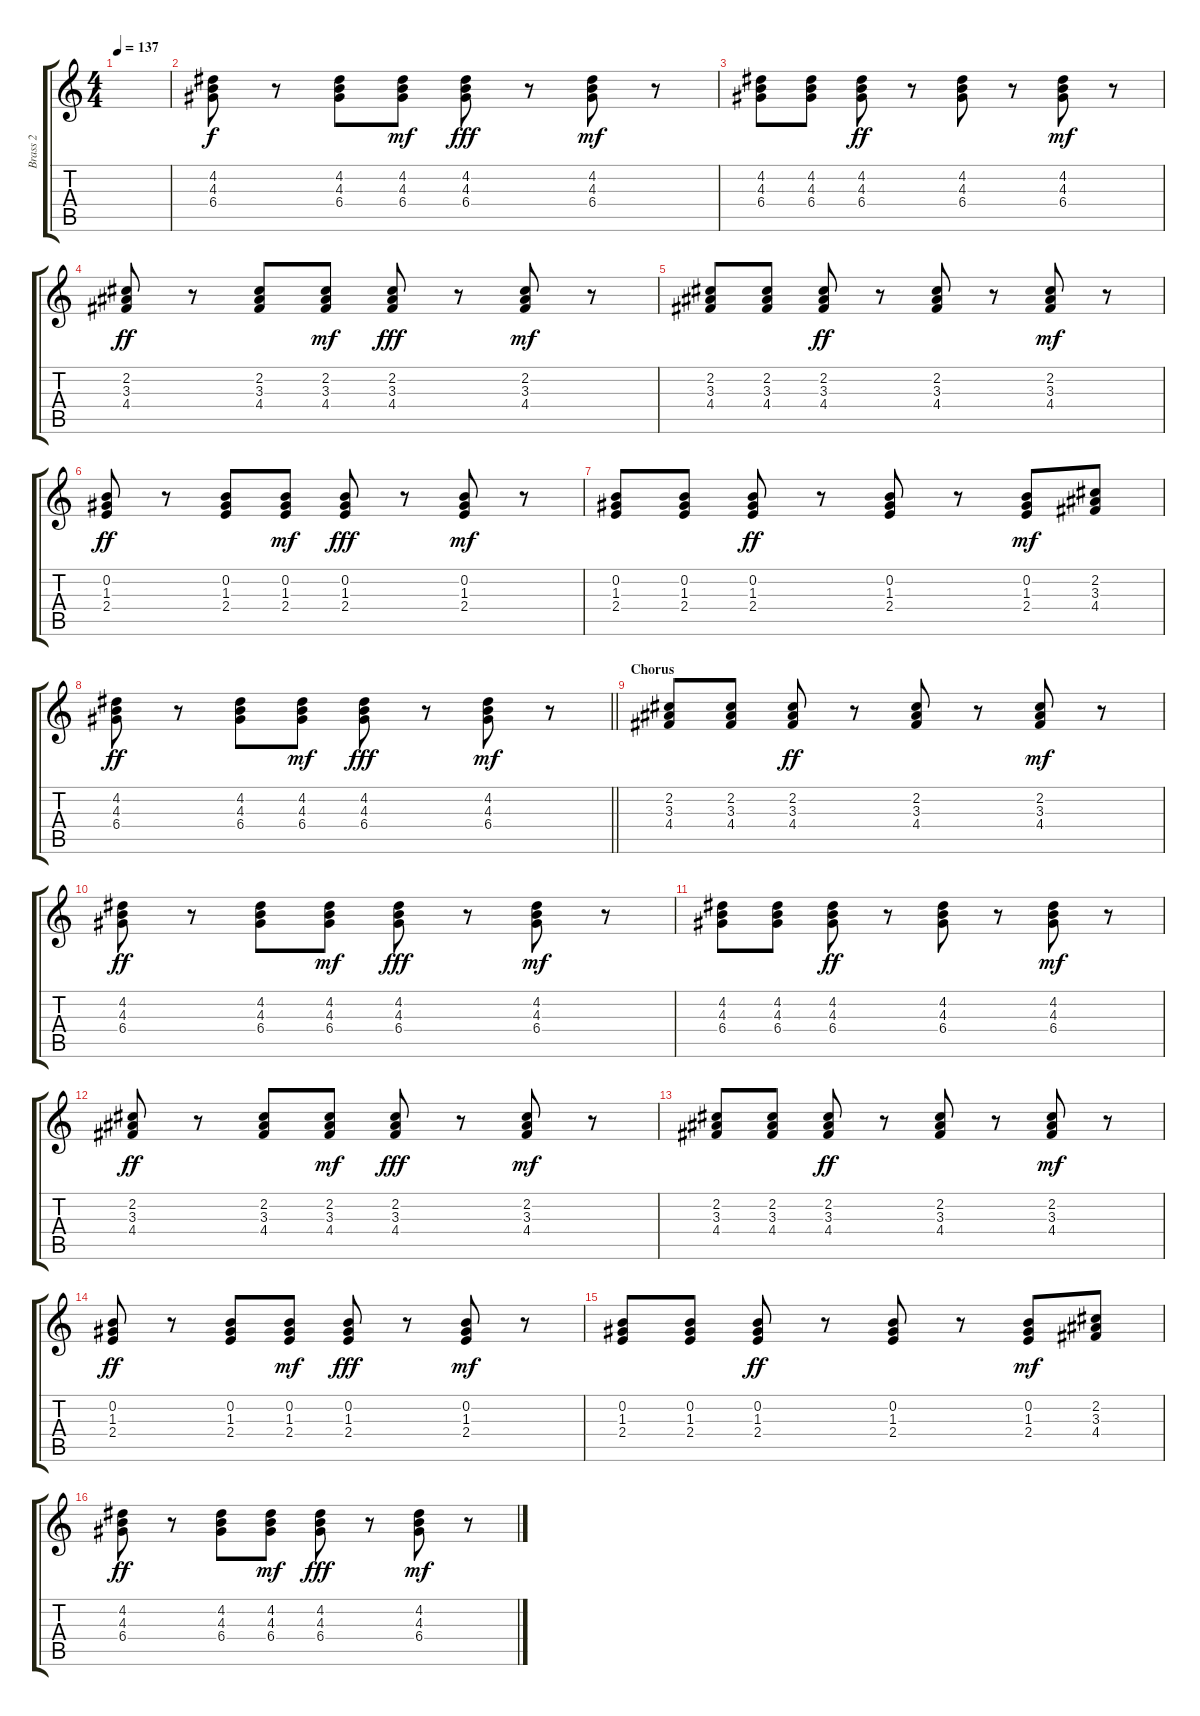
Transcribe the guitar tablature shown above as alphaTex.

\track ("Brass 2" "Brass 2") {instrument synthbass1}
\staff {score tabs}
\tuning (E4 B3 G3 D3 A2 E2) {hide}
\ts (4 4)
\tempo 137
\clef g2
\ks c
|
(4.2 4.3 6.4).8 r.8 (4.2 4.3 6.4).8 (4.2 4.3 6.4).8{dy mf} (4.2 4.3 6.4).8{dy fff} r.8 (4.2 4.3 6.4).8{dy mf} r.8 |
(4.2 4.3 6.4).8 (4.2 4.3 6.4).8 (4.2 4.3 6.4).8{dy ff} r.8 (4.2 4.3 6.4).8 r.8 (4.2 4.3 6.4).8{dy mf} r.8 |
(2.2 3.3 4.4).8{dy ff} r.8 (2.2 3.3 4.4).8 (2.2 3.3 4.4).8{dy mf} (2.2 3.3 4.4).8{dy fff} r.8 (2.2 3.3 4.4).8{dy mf} r.8 |
(2.2 3.3 4.4).8 (2.2 3.3 4.4).8 (2.2 3.3 4.4).8{dy ff} r.8 (2.2 3.3 4.4).8 r.8 (2.2 3.3 4.4).8{dy mf} r.8 |
(0.2 1.3 2.4).8{dy ff} r.8 (0.2 1.3 2.4).8 (0.2 1.3 2.4).8{dy mf} (0.2 1.3 2.4).8{dy fff} r.8 (0.2 1.3 2.4).8{dy mf} r.8 |
(0.2 1.3 2.4).8 (0.2 1.3 2.4).8 (0.2 1.3 2.4).8{dy ff} r.8 (0.2 1.3 2.4).8 r.8 (0.2 1.3 2.4).8{dy mf} (2.2 3.3 4.4).8 |
\barLineRight lightlight
(4.2 4.3 6.4).8{dy ff} r.8 (4.2 4.3 6.4).8 (4.2 4.3 6.4).8{dy mf} (4.2 4.3 6.4).8{dy fff} r.8 (4.2 4.3 6.4).8{dy mf} r.8 |
\section ("" "Chorus")
(2.2 3.3 4.4).8 (2.2 3.3 4.4).8 (2.2 3.3 4.4).8{dy ff} r.8 (2.2 3.3 4.4).8 r.8 (2.2 3.3 4.4).8{dy mf} r.8 |
(4.2 4.3 6.4).8{dy ff} r.8 (4.2 4.3 6.4).8 (4.2 4.3 6.4).8{dy mf} (4.2 4.3 6.4).8{dy fff} r.8 (4.2 4.3 6.4).8{dy mf} r.8 |
(4.2 4.3 6.4).8 (4.2 4.3 6.4).8 (4.2 4.3 6.4).8{dy ff} r.8 (4.2 4.3 6.4).8 r.8 (4.2 4.3 6.4).8{dy mf} r.8 |
(2.2 3.3 4.4).8{dy ff} r.8 (2.2 3.3 4.4).8 (2.2 3.3 4.4).8{dy mf} (2.2 3.3 4.4).8{dy fff} r.8 (2.2 3.3 4.4).8{dy mf} r.8 |
(2.2 3.3 4.4).8 (2.2 3.3 4.4).8 (2.2 3.3 4.4).8{dy ff} r.8 (2.2 3.3 4.4).8 r.8 (2.2 3.3 4.4).8{dy mf} r.8 |
(0.2 1.3 2.4).8{dy ff} r.8 (0.2 1.3 2.4).8 (0.2 1.3 2.4).8{dy mf} (0.2 1.3 2.4).8{dy fff} r.8 (0.2 1.3 2.4).8{dy mf} r.8 |
(0.2 1.3 2.4).8 (0.2 1.3 2.4).8 (0.2 1.3 2.4).8{dy ff} r.8 (0.2 1.3 2.4).8 r.8 (0.2 1.3 2.4).8{dy mf} (2.2 3.3 4.4).8 |
(4.2 4.3 6.4).8{dy ff} r.8 (4.2 4.3 6.4).8 (4.2 4.3 6.4).8{dy mf} (4.2 4.3 6.4).8{dy fff} r.8 (4.2 4.3 6.4).8{dy mf} r.8
